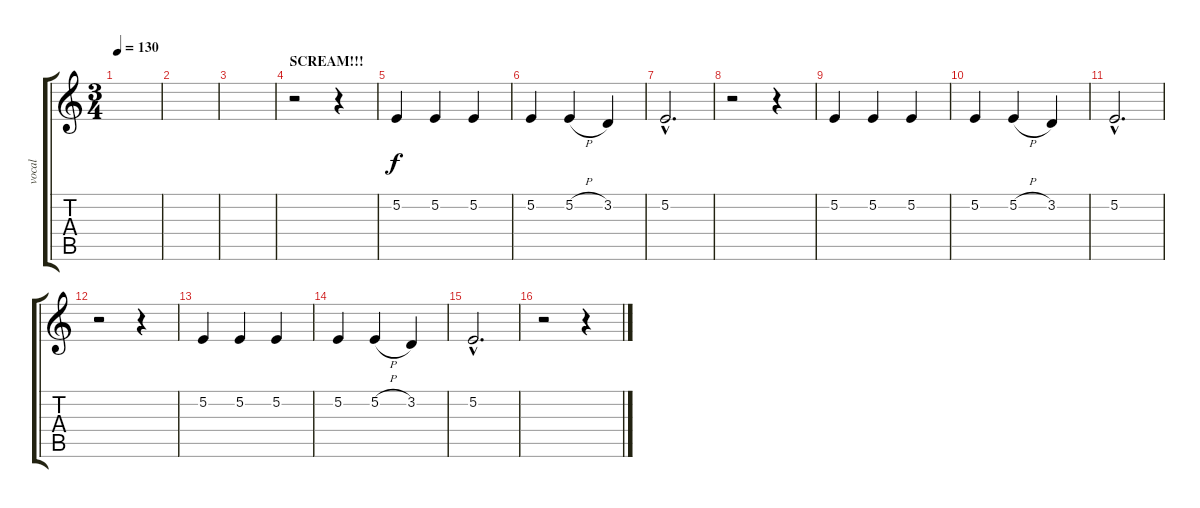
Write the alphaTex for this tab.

\track ("vocal" "vocal") {instrument violin}
\staff {score tabs}
\tuning (E4 B3 G3 D3 A2 E2) {hide}
\ts (3 4)
\tempo 130
\clef g2
\ks c
|
|
|
\section ("" "SCREAM!!!")
r.2 r.4 |
5.2.4 5.2.4 5.2.4 |
5.2.4 5.2{h}.4 3.2.4 |
5.2{hac}.2{d} |
r.2 r.4 |
5.2.4 5.2.4 5.2.4 |
5.2.4 5.2{h}.4 3.2.4 |
5.2{hac}.2{d} |
r.2 r.4 |
5.2.4 5.2.4 5.2.4 |
5.2.4 5.2{h}.4 3.2.4 |
5.2{hac}.2{d} |
r.2 r.4
